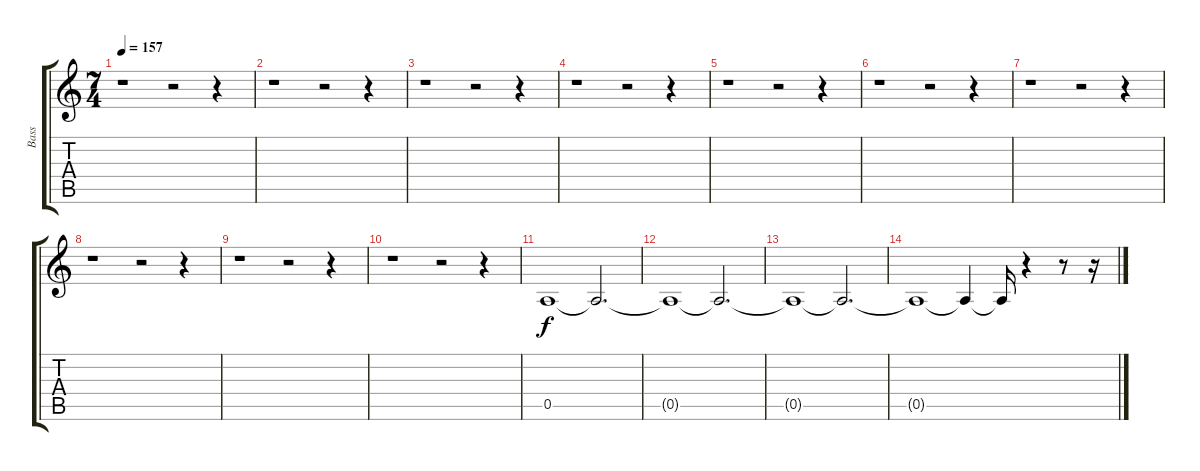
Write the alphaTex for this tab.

\track ("Bass" "Bass") {instrument fretlessbass}
\staff {score tabs}
\tuning (E4 B3 G3 D3 A2 E2) {hide}
\ts (7 4)
\tempo 157
\clef g2
\ks c
r.1{dy f} r.2 r.4 |
r.1 r.2 r.4 |
r.1 r.2 r.4 |
r.1 r.2 r.4 |
r.1 r.2 r.4 |
r.1 r.2 r.4 |
r.1 r.2 r.4 |
r.1 r.2 r.4 |
r.1 r.2 r.4 |
r.1 r.2 r.4 |
0.5.1 0.5{t}.2{d} |
0.5{t}.1 0.5{t}.2{d} |
0.5{t}.1 0.5{t}.2{d} |
0.5{t}.1 0.5{t}.4 0.5{t}.16 r.4 r.8 r.16
